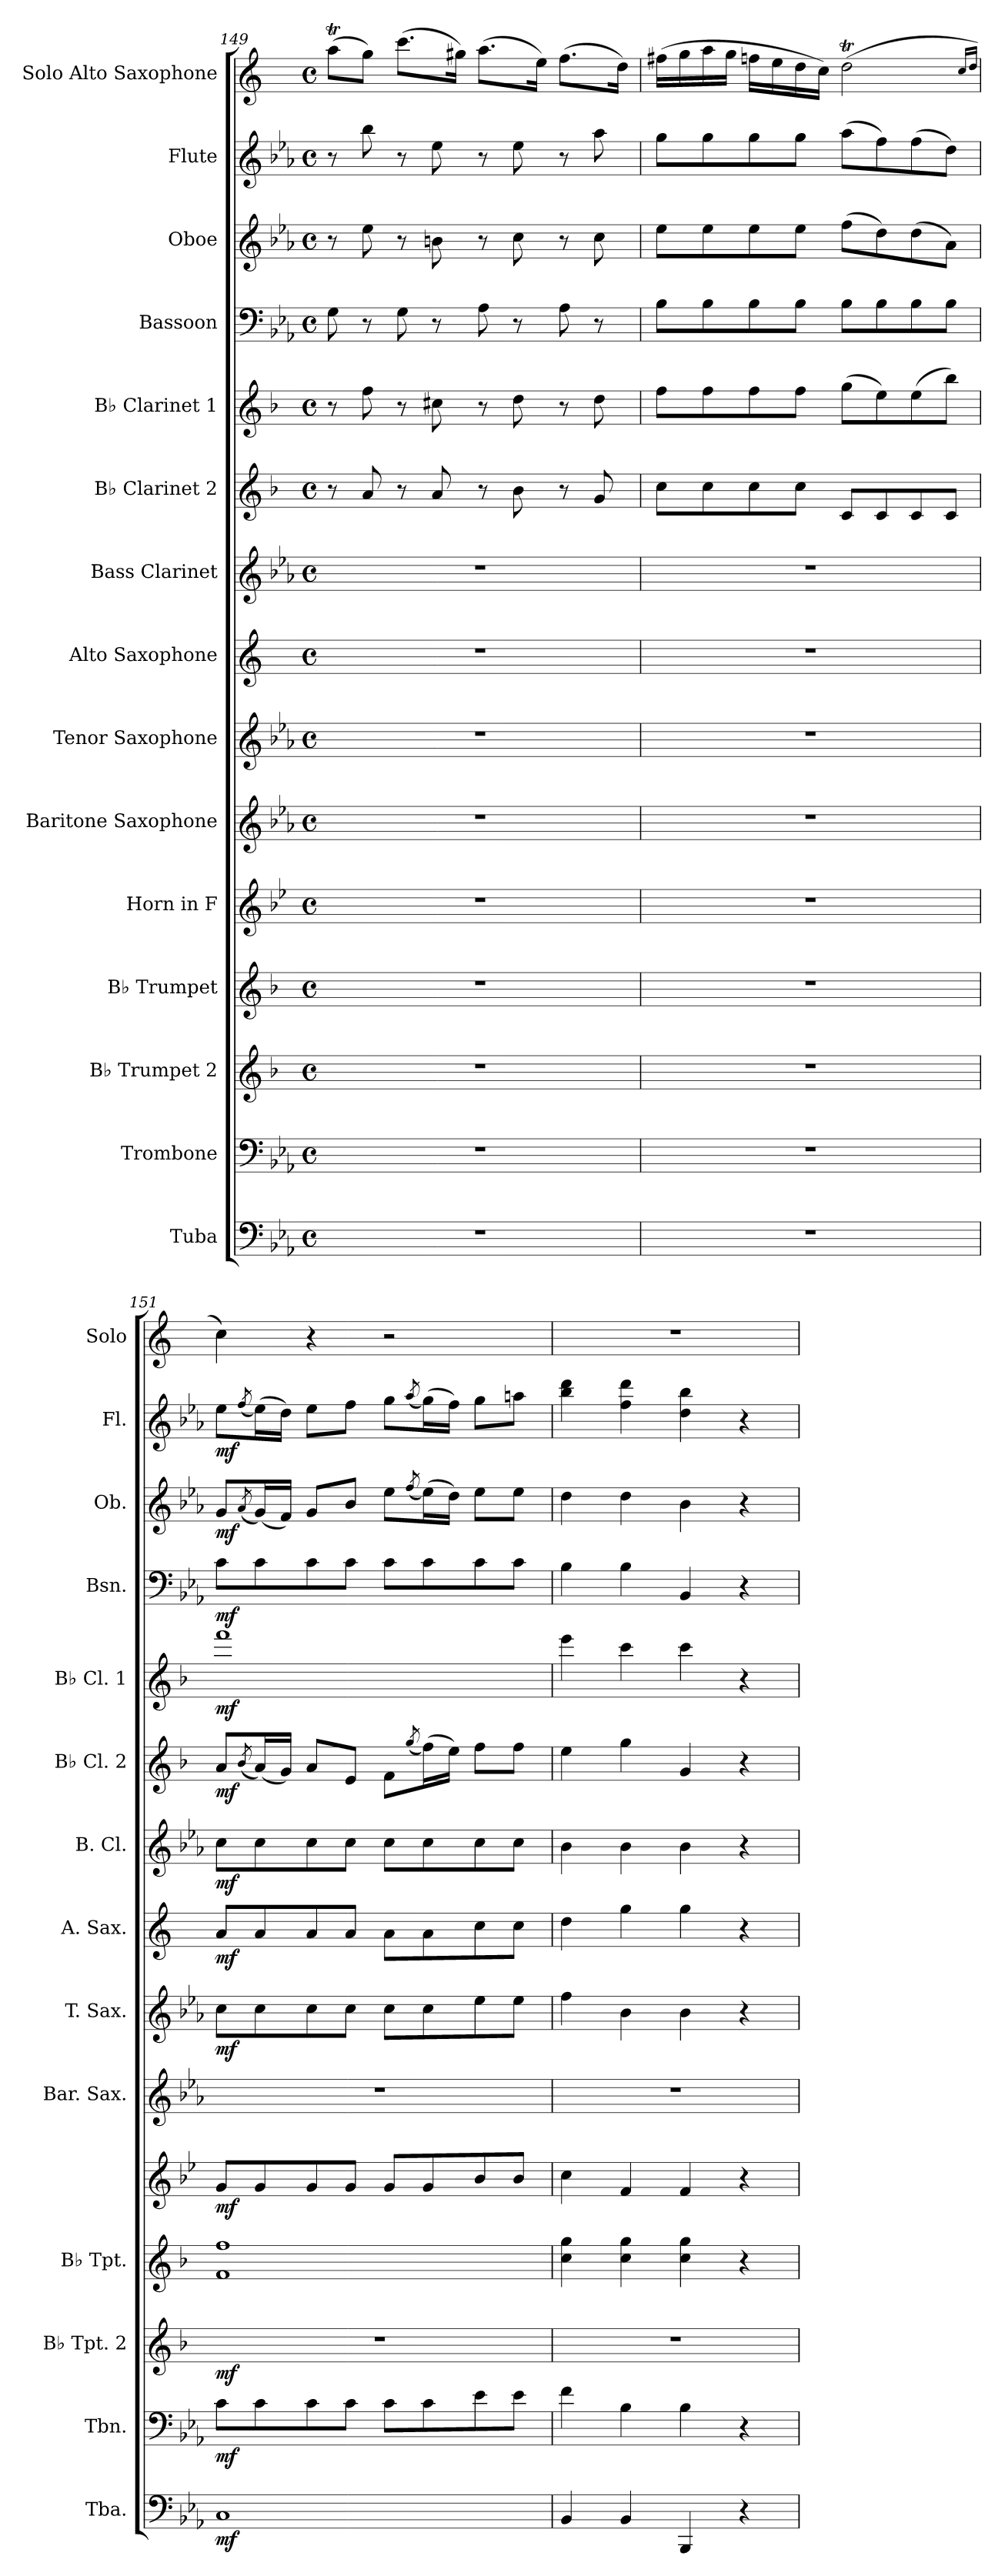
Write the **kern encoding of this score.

**kern	**dynam	**kern	**dynam	**kern	**dynam	**kern	**dynam	**kern	**dynam	**kern	**kern	**dynam	**kern	**dynam	**kern	**dynam	**kern	**dynam	**kern	**dynam	**kern	**dynam	**kern	**dynam	**kern	**dynam	**kern
*part15	*part15	*part14	*part14	*part13	*part13	*part12	*part12	*part11	*part11	*part10	*part9	*part9	*part8	*part8	*part7	*part7	*part6	*part6	*part5	*part5	*part4	*part4	*part3	*part3	*part2	*part2	*part1
*staff15	*staff15	*staff14	*staff14	*staff13	*staff13	*staff12	*staff12	*staff11	*staff11	*staff10	*staff9	*staff9	*staff8	*staff8	*staff7	*staff7	*staff6	*staff6	*staff5	*staff5	*staff4	*staff4	*staff3	*staff3	*staff2	*staff2	*staff1
*I"Tuba	*	*I"Trombone	*	*I"B♭ Trumpet 2	*	*I"B♭ Trumpet	*	*I"Horn in F	*	*I"Baritone Saxophone	*I"Tenor Saxophone	*	*I"Alto Saxophone	*	*I"Bass Clarinet	*	*I"B♭ Clarinet 2	*	*I"B♭ Clarinet 1	*	*I"Bassoon	*	*I"Oboe	*	*I"Flute	*	*I"Solo Alto Saxophone
*I'Tba.	*	*I'Tbn.	*	*I'B♭ Tpt. 2	*	*I'B♭ Tpt.	*	*	*	*I'Bar. Sax.	*I'T. Sax.	*	*I'A. Sax.	*	*I'B. Cl.	*	*I'B♭ Cl. 2	*	*I'B♭ Cl. 1	*	*I'Bsn.	*	*I'Ob.	*	*I'Fl.	*	*I'Solo
*clefF4	*	*clefF4	*	*clefG2	*	*clefG2	*	*clefG2	*	*clefG2	*clefG2	*	*clefG2	*	*clefG2	*	*clefG2	*	*clefG2	*	*clefF4	*	*clefG2	*	*clefG2	*	*clefG2
*	*	*	*	*ITrd1c2	*	*ITrd1c2	*	*ITrd4c7	*	*ITrd12c21	*ITrd8c14	*	*ITrd5c9	*	*ITrd8c14	*	*ITrd1c2	*	*ITrd1c2	*	*	*	*	*	*	*	*ITrd5c9
*k[b-e-a-]	*	*k[b-e-a-]	*	*k[b-e-a-]	*	*k[b-e-a-]	*	*k[b-e-a-]	*	*k[b-e-a-]	*k[b-e-a-]	*	*k[b-e-a-]	*	*k[b-e-a-]	*	*k[b-e-a-]	*	*k[b-e-a-]	*	*k[b-e-a-]	*	*k[b-e-a-]	*	*k[b-e-a-]	*	*k[b-e-a-]
*M4/4	*	*M4/4	*	*M4/4	*	*M4/4	*	*M4/4	*	*M4/4	*M4/4	*	*M4/4	*	*M4/4	*	*M4/4	*	*M4/4	*	*M4/4	*	*M4/4	*	*M4/4	*	*M4/4
*met(c)	*	*met(c)	*	*met(c)	*	*met(c)	*	*met(c)	*	*met(c)	*met(c)	*	*met(c)	*	*met(c)	*	*met(c)	*	*met(c)	*	*met(c)	*	*met(c)	*	*met(c)	*	*met(c)
=149	=149	=149	=149	=149	=149	=149	=149	=149	=149	=149	=149	=149	=149	=149	=149	=149	=149	=149	=149	=149	=149	=149	=149	=149	=149	=149	=149
1r	.	1r	.	1r	.	1r	.	1r	.	1r	1r	.	1r	.	1r	.	8r	.	8r	.	8G\	.	8r	.	8r	.	(>8ccT\L
.	.	.	.	.	.	.	.	.	.	.	.	.	.	.	.	.	8g/	.	8ee-\	.	8r	.	8ee-\	.	8bb-\	.	8b-\J)
.	.	.	.	.	.	.	.	.	.	.	.	.	.	.	.	.	8r	.	8r	.	8G\	.	8r	.	8r	.	(>8.ee-\L
.	.	.	.	.	.	.	.	.	.	.	.	.	.	.	.	.	8g/	.	8bn\	.	8r	.	8bn\	.	8ee-\	.	.
.	.	.	.	.	.	.	.	.	.	.	.	.	.	.	.	.	.	.	.	.	.	.	.	.	.	.	16bn\Jk)
.	.	.	.	.	.	.	.	.	.	.	.	.	.	.	.	.	8r	.	8r	.	8A-\	.	8r	.	8r	.	(>8.cc\L
.	.	.	.	.	.	.	.	.	.	.	.	.	.	.	.	.	8a-\	.	8cc\	.	8r	.	8cc\	.	8ee-\	.	.
.	.	.	.	.	.	.	.	.	.	.	.	.	.	.	.	.	.	.	.	.	.	.	.	.	.	.	16g\Jk)
.	.	.	.	.	.	.	.	.	.	.	.	.	.	.	.	.	8r	.	8r	.	8A-\	.	8r	.	8r	.	(>8.a-\L
.	.	.	.	.	.	.	.	.	.	.	.	.	.	.	.	.	8f/	.	8cc\	.	8r	.	8cc\	.	8aa-\	.	.
.	.	.	.	.	.	.	.	.	.	.	.	.	.	.	.	.	.	.	.	.	.	.	.	.	.	.	16f\Jk)
=150	=150	=150	=150	=150	=150	=150	=150	=150	=150	=150	=150	=150	=150	=150	=150	=150	=150	=150	=150	=150	=150	=150	=150	=150	=150	=150	=150
1r	.	1r	.	1r	.	1r	.	1r	.	1r	1r	.	1r	.	1r	.	8b-\L	.	8ee-\L	.	8B-\L	.	8ee-\L	.	8gg\L	.	(>16an\LL
.	.	.	.	.	.	.	.	.	.	.	.	.	.	.	.	.	.	.	.	.	.	.	.	.	.	.	16b-\
.	.	.	.	.	.	.	.	.	.	.	.	.	.	.	.	.	8b-\	.	8ee-\	.	8B-\	.	8ee-\	.	8gg\	.	16cc\
.	.	.	.	.	.	.	.	.	.	.	.	.	.	.	.	.	.	.	.	.	.	.	.	.	.	.	16b-\JJ
.	.	.	.	.	.	.	.	.	.	.	.	.	.	.	.	.	8b-\	.	8ee-\	.	8B-\	.	8ee-\	.	8gg\	.	16a-X\LL
.	.	.	.	.	.	.	.	.	.	.	.	.	.	.	.	.	.	.	.	.	.	.	.	.	.	.	16g\
.	.	.	.	.	.	.	.	.	.	.	.	.	.	.	.	.	8b-\J	.	8ee-\J	.	8B-\J	.	8ee-\J	.	8gg\J	.	16f\
.	.	.	.	.	.	.	.	.	.	.	.	.	.	.	.	.	.	.	.	.	.	.	.	.	.	.	16e-\JJ)
.	.	.	.	.	.	.	.	.	.	.	.	.	.	.	.	.	8B-/L	.	(>8ff\L	.	8B-\L	.	(>8ff\L	.	(>8aa-\L	.	(>2fT\
.	.	.	.	.	.	.	.	.	.	.	.	.	.	.	.	.	8B-/	.	8dd\)	.	8B-\	.	8dd\)	.	8ff\)	.	.
.	.	.	.	.	.	.	.	.	.	.	.	.	.	.	.	.	8B-/	.	(>8dd\	.	8B-\	.	(>8dd\	.	(>8ff\	.	.
.	.	.	.	.	.	.	.	.	.	.	.	.	.	.	.	.	8B-/J	.	8aa-\J)	.	8B-\J	.	8a-\J)	.	8dd\J)	.	.
.	.	.	.	.	.	.	.	.	.	.	.	.	.	.	.	.	.	.	.	.	.	.	.	.	.	.	16qe-/LL
.	.	.	.	.	.	.	.	.	.	.	.	.	.	.	.	.	.	.	.	.	.	.	.	.	.	.	16qf/JJ
!!LO:PB:g=z
=151	=151	=151	=151	=151	=151	=151	=151	=151	=151	=151	=151	=151	=151	=151	=151	=151	=151	=151	=151	=151	=151	=151	=151	=151	=151	=151	=151
!	!LO:DY:b	!	!LO:DY:b	!	!LO:DY:b	!	!LO:DY:b	!	!	!	!	!	!	!	!	!	!	!	!	!	!	!	!	!	!	!	!
!	!	!	!	!	!	!	!LO:DY:n=1:b	!	!LO:DY:b	!	!	!LO:DY:b	!	!LO:DY:b	!	!LO:DY:b	!	!LO:DY:b	!	!LO:DY:b	!	!LO:DY:b	!	!LO:DY:b	!	!LO:DY:b	!
1C	mf	8c\L	mf	1r	mf	1e- 1ee-	mf mf	8c/L	mf	1r	8c\L	mf	8c/L	mf	8c\L	mf	8g/L	mf	1eee-	mf	8c\L	mf	8g/L	mf	8ee-\L	mf	4e-\)
.	.	.	.	.	.	.	.	.	.	.	.	.	.	.	.	.	(<8qa-/	.	.	.	.	.	(<8qa-/	.	(<8qff/	.	.
.	.	8c\	.	.	.	.	.	8c/	.	.	8c\	.	8c/	.	8c\	.	(<16g/L)	.	.	.	8c\	.	(<16g/L)	.	(>16ee-\L)	.	.
.	.	.	.	.	.	.	.	.	.	.	.	.	.	.	.	.	16f/JJ)	.	.	.	.	.	16f/JJ)	.	16dd\JJ)	.	.
.	.	8c\	.	.	.	.	.	8c/	.	.	8c\	.	8c/	.	8c\	.	8g/L	.	.	.	8c\	.	8g/L	.	8ee-\L	.	4r
.	.	8c\J	.	.	.	.	.	8c/J	.	.	8c\J	.	8c/J	.	8c\J	.	8d/J	.	.	.	8c\J	.	8b-/J	.	8ff\J	.	.
.	.	8c\L	.	.	.	.	.	8c/L	.	.	8c\L	.	8c\L	.	8c\L	.	8e-\L	.	.	.	8c\L	.	8ee-\L	.	8gg\L	.	2r
.	.	.	.	.	.	.	.	.	.	.	.	.	.	.	.	.	(<8qff/	.	.	.	.	.	(<8qff/	.	(<8qaa-/	.	.
.	.	8c\	.	.	.	.	.	8c/	.	.	8c\	.	8c\	.	8c\	.	(>16ee-\L)	.	.	.	8c\	.	(>16ee-\L)	.	(>16gg\L)	.	.
.	.	.	.	.	.	.	.	.	.	.	.	.	.	.	.	.	16dd\JJ)	.	.	.	.	.	16dd\JJ)	.	16ff\JJ)	.	.
.	.	8e-\	.	.	.	.	.	8e-/	.	.	8e-\	.	8e-\	.	8c\	.	8ee-\L	.	.	.	8c\	.	8ee-\L	.	8gg\L	.	.
.	.	8e-\J	.	.	.	.	.	8e-/J	.	.	8e-\J	.	8e-\J	.	8c\J	.	8ee-\J	.	.	.	8c\J	.	8ee-\J	.	8aan\J	.	.
=152	=152	=152	=152	=152	=152	=152	=152	=152	=152	=152	=152	=152	=152	=152	=152	=152	=152	=152	=152	=152	=152	=152	=152	=152	=152	=152	=152
4BB-/	.	4f\	.	1r	.	4b-\ 4ff\	.	4f\	.	1r	4f\	.	4f\	.	4B-\	.	4dd\	.	4ddd\	.	4B-\	.	4dd\	.	4bb-\ 4ddd\	.	1r
4BB-/	.	4B-\	.	.	.	4b-\ 4ff\	.	4B-/	.	.	4B-\	.	4b-\	.	4B-\	.	4ff\	.	4bb-\	.	4B-\	.	4dd\	.	4ff\ 4ddd\	.	.
4BBB-/	.	4B-\	.	.	.	4b-\ 4ff\	.	4B-/	.	.	4B-\	.	4b-\	.	4B-\	.	4f/	.	4bb-\	.	4BB-/	.	4b-\	.	4dd\ 4bb-\	.	.
4r	.	4r	.	.	.	4r	.	4r	.	.	4r	.	4r	.	4r	.	4r	.	4r	.	4r	.	4r	.	4r	.	.
=	=	=	=	=	=	=	=	=	=	=	=	=	=	=	=	=	=	=	=	=	=	=	=	=	=	=	=
*-	*-	*-	*-	*-	*-	*-	*-	*-	*-	*-	*-	*-	*-	*-	*-	*-	*-	*-	*-	*-	*-	*-	*-	*-	*-	*-	*-
